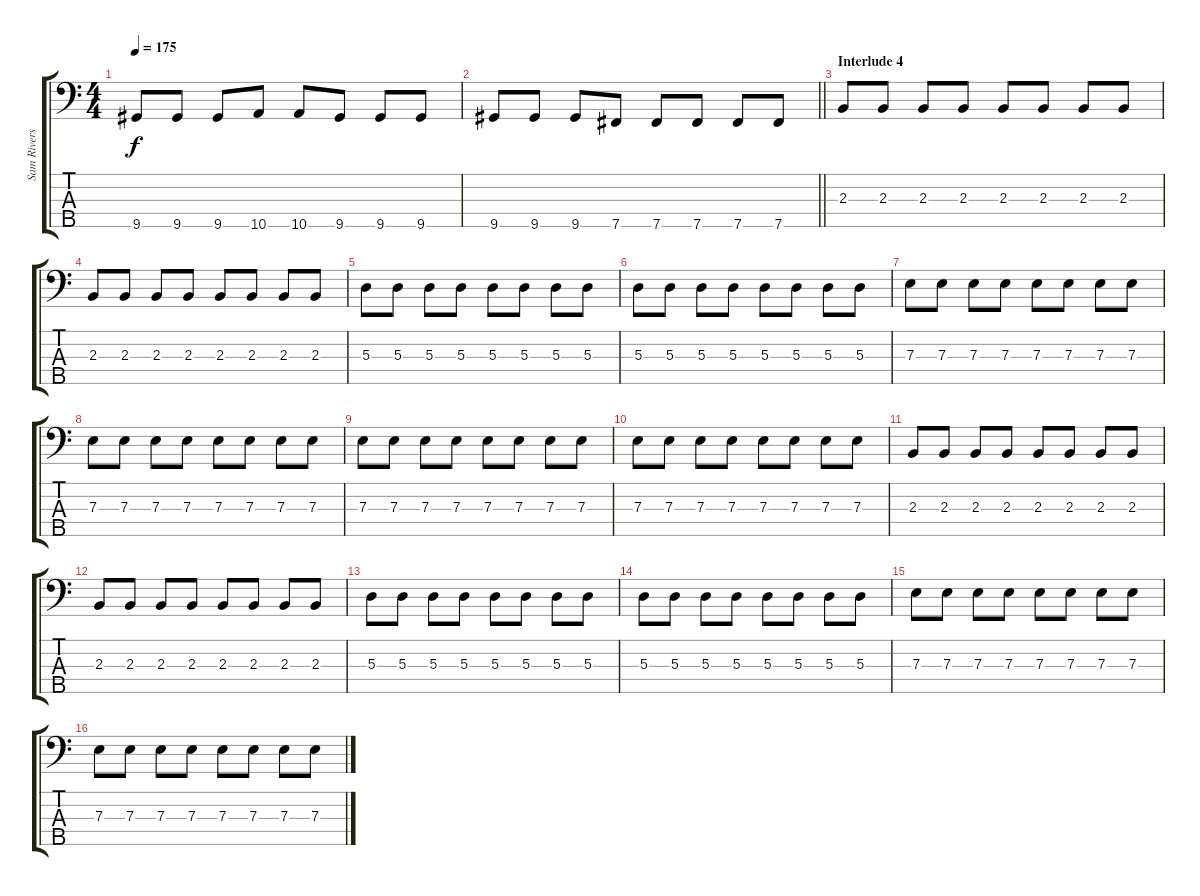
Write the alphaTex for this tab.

\track ("Sam Rivers" "Sam Rivers") {instrument electricbassfinger}
\staff {score tabs}
\tuning (G2 D2 A1 E1 B0) {hide}
\ts (4 4)
\tempo 175
\clef f4
\ks c
9.5.8{dy f} 9.5.8 9.5.8 10.5.8 10.5.8 9.5.8 9.5.8 9.5.8 |
\barLineRight lightlight
9.5.8 9.5.8 9.5.8 7.5.8 7.5.8 7.5.8 7.5.8 7.5.8 |
\section ("" "Interlude 4")
2.3.8 2.3.8 2.3.8 2.3.8 2.3.8 2.3.8 2.3.8 2.3.8 |
2.3.8 2.3.8 2.3.8 2.3.8 2.3.8 2.3.8 2.3.8 2.3.8 |
5.3.8 5.3.8 5.3.8 5.3.8 5.3.8 5.3.8 5.3.8 5.3.8 |
5.3.8 5.3.8 5.3.8 5.3.8 5.3.8 5.3.8 5.3.8 5.3.8 |
7.3.8 7.3.8 7.3.8 7.3.8 7.3.8 7.3.8 7.3.8 7.3.8 |
7.3.8 7.3.8 7.3.8 7.3.8 7.3.8 7.3.8 7.3.8 7.3.8 |
7.3.8 7.3.8 7.3.8 7.3.8 7.3.8 7.3.8 7.3.8 7.3.8 |
7.3.8 7.3.8 7.3.8 7.3.8 7.3.8 7.3.8 7.3.8 7.3.8 |
2.3.8 2.3.8 2.3.8 2.3.8 2.3.8 2.3.8 2.3.8 2.3.8 |
2.3.8 2.3.8 2.3.8 2.3.8 2.3.8 2.3.8 2.3.8 2.3.8 |
5.3.8 5.3.8 5.3.8 5.3.8 5.3.8 5.3.8 5.3.8 5.3.8 |
5.3.8 5.3.8 5.3.8 5.3.8 5.3.8 5.3.8 5.3.8 5.3.8 |
7.3.8 7.3.8 7.3.8 7.3.8 7.3.8 7.3.8 7.3.8 7.3.8 |
7.3.8 7.3.8 7.3.8 7.3.8 7.3.8 7.3.8 7.3.8 7.3.8
